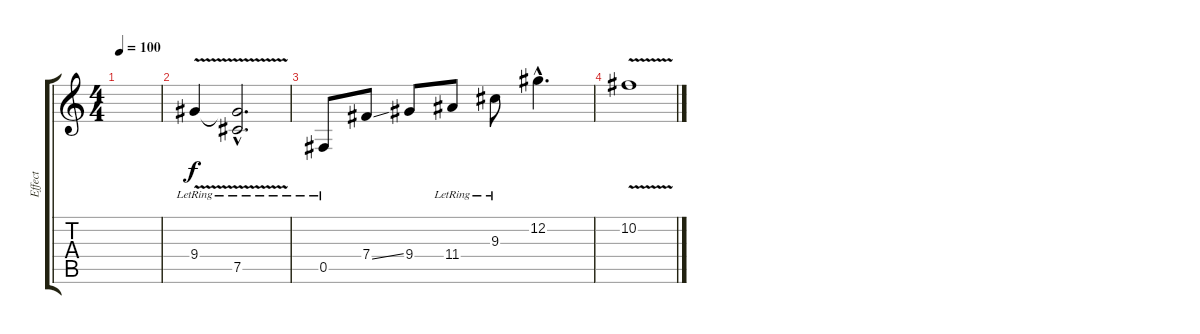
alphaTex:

\track ("Effect" "Effect") {instrument synthbass2}
\staff {score tabs}
\tuning (Db4 Ab3 E3 B2 Gb2 B1) {hide}
\ts (4 4)
\tempo 100
\clef g2
\ks c
|
9.4{v lr}.4 (9.4{hac t} 7.5{hac lr}).2{d} |
0.5{lr}.8 7.4{ss}.8 9.4.8 11.4{lr}.8 9.3{lr}.8 12.2{hac}.4{d} |
10.2{v}.1
